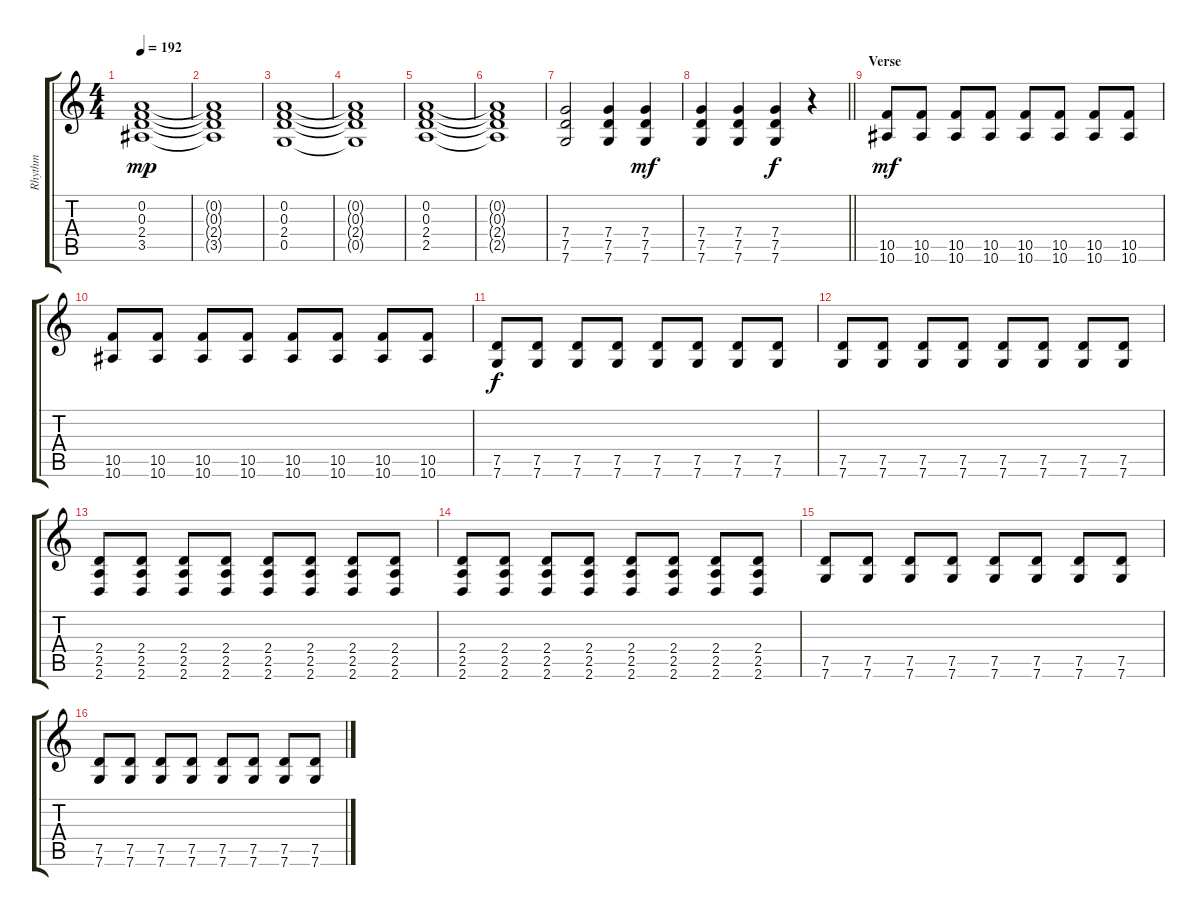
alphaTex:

\track ("Rhythm" "Rhythm") {instrument distortionguitar}
\staff {score tabs}
\tuning (D4 A3 F3 C3 G2 C2) {hide}
\ts (4 4)
\tempo 192
\clef g2
\ks c
(0.2 0.3 2.4 3.5).1{dy mp} |
(0.2{t} 0.3{t} 2.4{t} 3.5{t}).1 |
(0.2 0.3 2.4 0.5).1 |
(0.2{t} 0.3{t} 2.4{t} 0.5{t}).1 |
(0.2 0.3 2.4 2.5).1 |
(0.2{t} 0.3{t} 2.4{t} 2.5{t}).1 |
(7.4 7.5 7.6).2 (7.4 7.5 7.6).4 (7.4 7.5 7.6).4{dy mf} |
\barLineRight lightlight
(7.4 7.5 7.6).4 (7.4 7.5 7.6).4 (7.4 7.5 7.6).4{dy f} r.4 |
\section ("" "Verse")
(10.5 10.6).8{dy mf} (10.5 10.6).8 (10.5 10.6).8 (10.5 10.6).8 (10.5 10.6).8 (10.5 10.6).8 (10.5 10.6).8 (10.5 10.6).8 |
(10.5 10.6).8 (10.5 10.6).8 (10.5 10.6).8 (10.5 10.6).8 (10.5 10.6).8 (10.5 10.6).8 (10.5 10.6).8 (10.5 10.6).8 |
(7.5 7.6).8{dy f} (7.5 7.6).8 (7.5 7.6).8 (7.5 7.6).8 (7.5 7.6).8 (7.5 7.6).8 (7.5 7.6).8 (7.5 7.6).8 |
(7.5 7.6).8 (7.5 7.6).8 (7.5 7.6).8 (7.5 7.6).8 (7.5 7.6).8 (7.5 7.6).8 (7.5 7.6).8 (7.5 7.6).8 |
(2.4 2.5 2.6).8 (2.4 2.5 2.6).8 (2.4 2.5 2.6).8 (2.4 2.5 2.6).8 (2.4 2.5 2.6).8 (2.4 2.5 2.6).8 (2.4 2.5 2.6).8 (2.4 2.5 2.6).8 |
(2.4 2.5 2.6).8 (2.4 2.5 2.6).8 (2.4 2.5 2.6).8 (2.4 2.5 2.6).8 (2.4 2.5 2.6).8 (2.4 2.5 2.6).8 (2.4 2.5 2.6).8 (2.4 2.5 2.6).8 |
(7.5 7.6).8 (7.5 7.6).8 (7.5 7.6).8 (7.5 7.6).8 (7.5 7.6).8 (7.5 7.6).8 (7.5 7.6).8 (7.5 7.6).8 |
(7.5 7.6).8 (7.5 7.6).8 (7.5 7.6).8 (7.5 7.6).8 (7.5 7.6).8 (7.5 7.6).8 (7.5 7.6).8 (7.5 7.6).8
